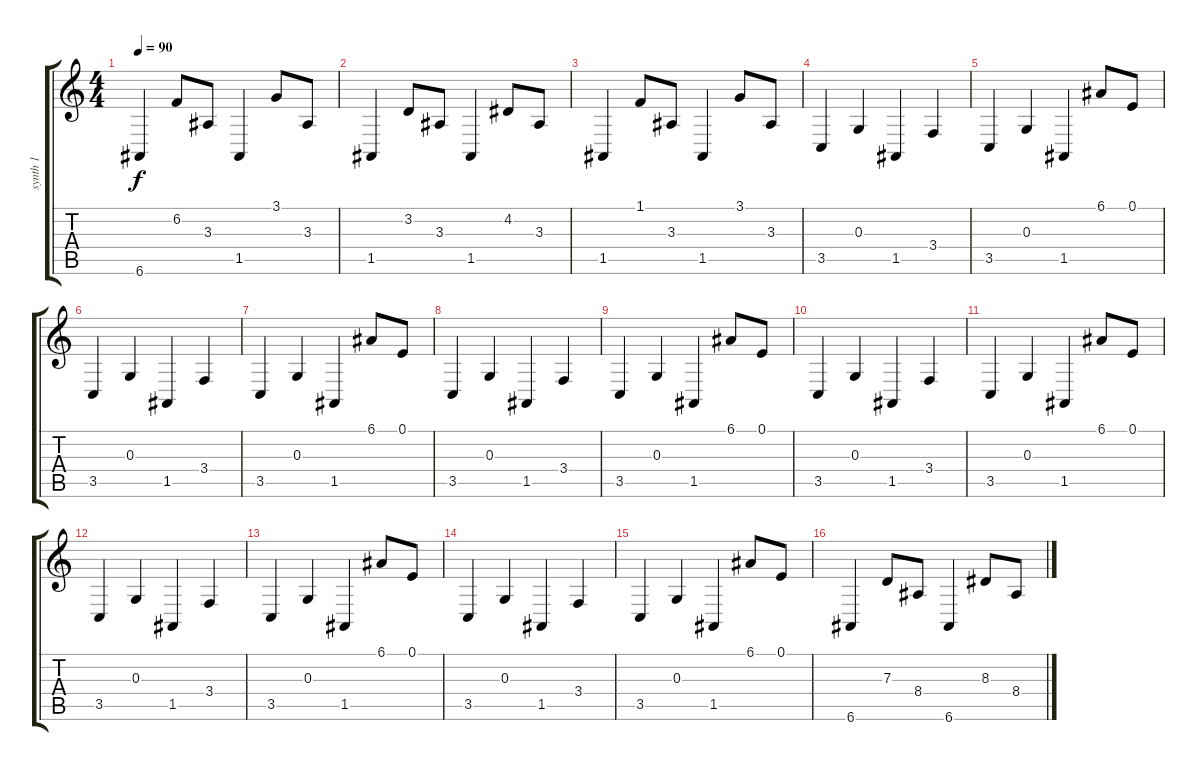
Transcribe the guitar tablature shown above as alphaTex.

\track ("synth 1" "synth 1") {instrument synthstrings1}
\staff {score tabs}
\tuning (E4 B3 G3 D3 A2 E2) {hide}
\ts (4 4)
\tempo 90
\clef g2
\ks c
6.6.4{dy f} 6.2.8 3.3.8 1.5.4 3.1.8 3.3.8 |
1.5.4 3.2.8 3.3.8 1.5.4 4.2.8 3.3.8 |
1.5.4 1.1.8 3.3.8 1.5.4 3.1.8 3.3.8 |
3.5.4 0.3.4 1.5.4 3.4.4 |
3.5.4 0.3.4 1.5.4 6.1.8 0.1.8 |
3.5.4 0.3.4 1.5.4 3.4.4 |
3.5.4 0.3.4 1.5.4 6.1.8 0.1.8 |
3.5.4 0.3.4 1.5.4 3.4.4 |
3.5.4 0.3.4 1.5.4 6.1.8 0.1.8 |
3.5.4 0.3.4 1.5.4 3.4.4 |
3.5.4 0.3.4 1.5.4 6.1.8 0.1.8 |
3.5.4 0.3.4 1.5.4 3.4.4 |
3.5.4 0.3.4 1.5.4 6.1.8 0.1.8 |
3.5.4 0.3.4 1.5.4 3.4.4 |
3.5.4 0.3.4 1.5.4 6.1.8 0.1.8 |
6.6.4 7.3.8 8.4.8 6.6.4 8.3.8 8.4.8
